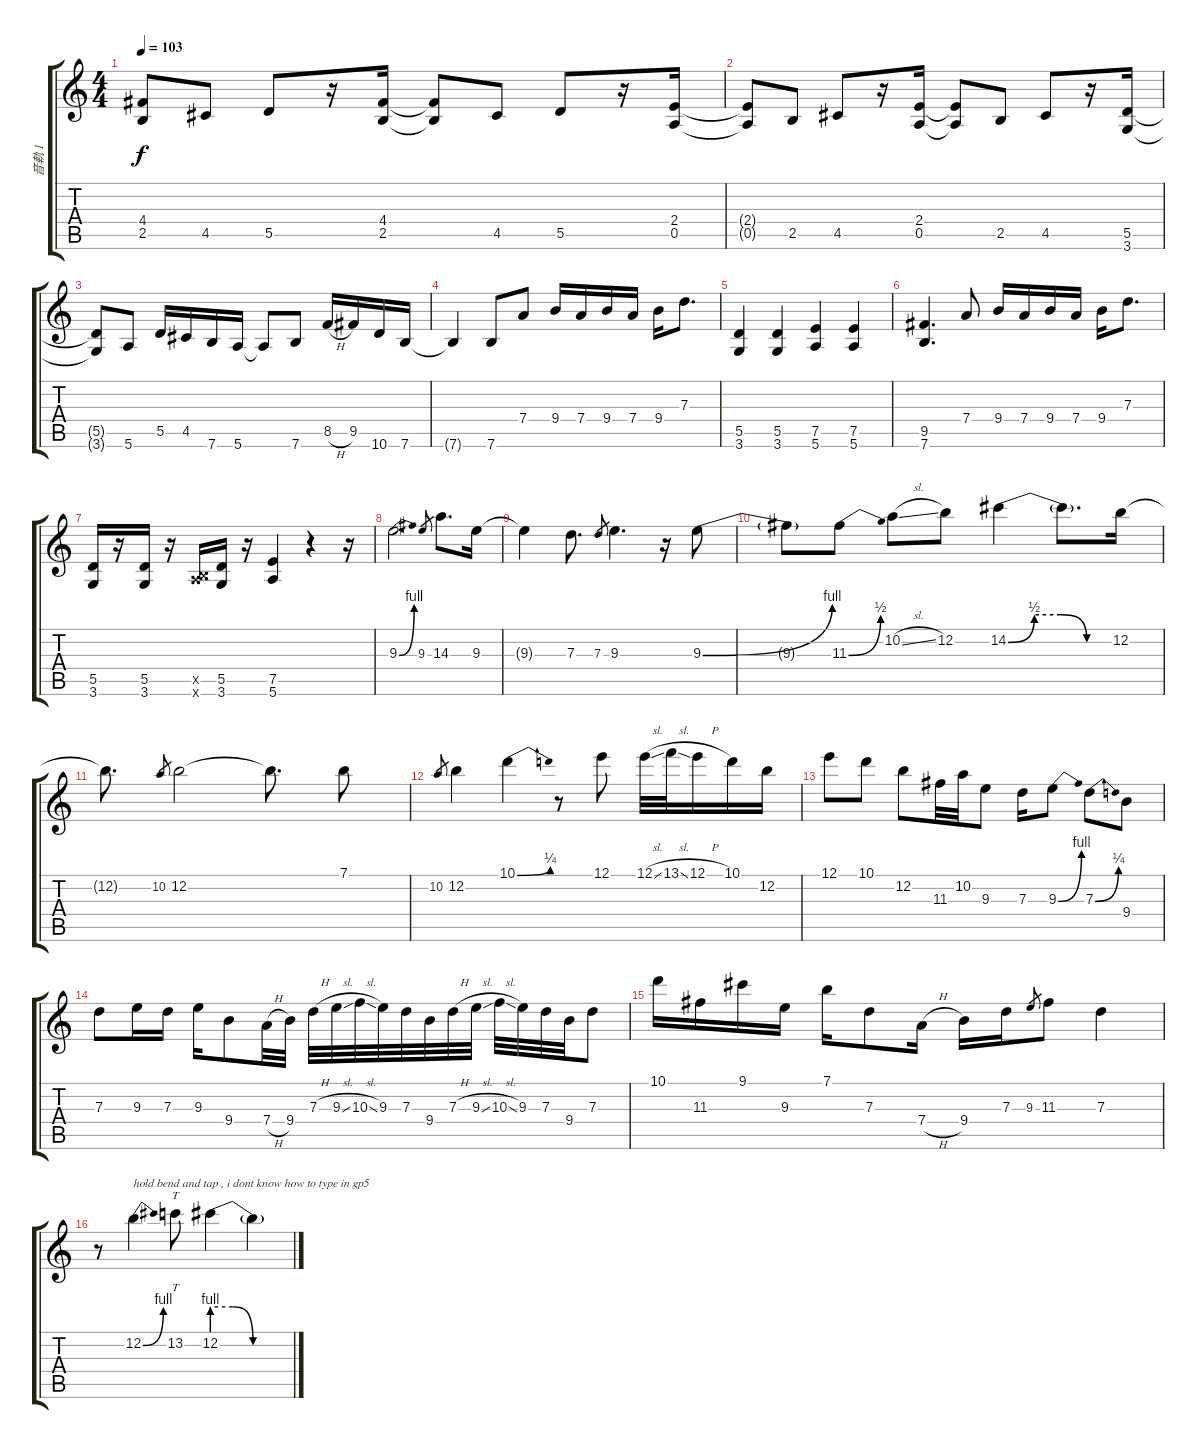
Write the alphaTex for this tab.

\track ("音軌 1" "音軌 1") {instrument overdrivenguitar}
\staff {score tabs}
\tuning (E4 B3 G3 D3 A2 E2) {hide}
\ts (4 4)
\tempo 103
\clef g2
\ks c
(4.4{t} 2.5{t}).8{dy f} 4.5.8 5.5.8 r.16 (4.4 2.5).16 (4.4{t} 2.5{t}).8 4.5.8 5.5.8 r.16 (2.4 0.5).16 |
(2.4{t} 0.5{t}).8 2.5.8 4.5.8 r.16 (2.4 0.5).16 (2.4{t} 0.5{t}).8 2.5.8 4.5.8 r.16 (5.5 3.6).16 |
(5.5{t} 3.6{t}).8 5.6.8 5.5.16 4.5.16 7.6.16 5.6.16 5.6{t}.8 7.6.8 8.5{h}.16 9.5.16 10.6.16 7.6.16 |
7.6{t}.4 7.6.8 7.4.8 9.4.16 7.4.16 9.4.16 7.4.16 9.4.16 7.3.8{d} |
(5.5 3.6).4 (5.5 3.6).4 (7.5 5.6).4 (7.5 5.6).4 |
(9.5 7.6).4{d} 7.4.8 9.4.16 7.4.16 9.4.16 7.4.16 9.4.16 7.3.8{d} |
(5.5 3.6).16 r.16 (5.5 3.6).16 r.16 (0.5{x} 7.6{x}).16 (5.5 3.6).16 r.16 (7.5 5.6).4 r.4 r.16 |
9.3{be (bend 0 0 60 4)}.2{d} 9.3.8{gr} 14.3.8{d} 9.3.16 |
9.3{t}.4 7.3.8{d} 7.3.8{gr} 9.3.4{d} r.16 9.3{be (bend 0 0 60 4)}.8 |
9.3{t}.8 11.3{be (bend 0 0 60 2)}.8 10.2{sl}.8 12.2.8 14.2{be (custom 0 0 15 2 30 2 45 0 60 0)}.4 14.2{t}.8{d} 12.2.16 |
12.2{t}.8{d} 10.2.8{gr} 12.2.2 12.2{t}.8{d} 7.1.8 |
10.2.8{gr} 12.2.4 10.1{be (bend 0 0 60 1)}.4 r.8 12.1.8 12.1{sl}.32 13.1{sl}.32 12.1{h}.16 10.1.16 12.2.16 |
12.1.8 10.1.8 12.2.8 11.3.32 10.2.32 9.3.8 7.3.16 9.3{be (bend 0 0 60 4)}.8 7.3{be (bend 0 0 60 1)}.8 9.4.8 |
7.3.8 9.3.16 7.3.16 9.3.16 9.4.8 7.4{h}.32 9.4.32 7.3{h}.32 9.3{sl}.32 10.3{sl}.32 9.3.32 7.3.32 9.4.32 7.3{h}.32 9.3{sl}.32 10.3{sl}.32 9.3.32 7.3.32 9.4.32 7.3.8 |
10.1.16 11.3.16 9.1.16 9.3.16 7.1.16 7.3.8 7.4{h}.16 9.4.16 7.3.16 9.3.8{gr} 11.3.8 7.3.4 |
r.8 12.2{be (bend 0 0 60 4)}.4{txt "hold bend and tap , i dont know how to type in gp5"} 13.2.8{tt} 12.2{be (custom 0 4 15 4 30 0 60 0)}.4 12.2{t}.4
